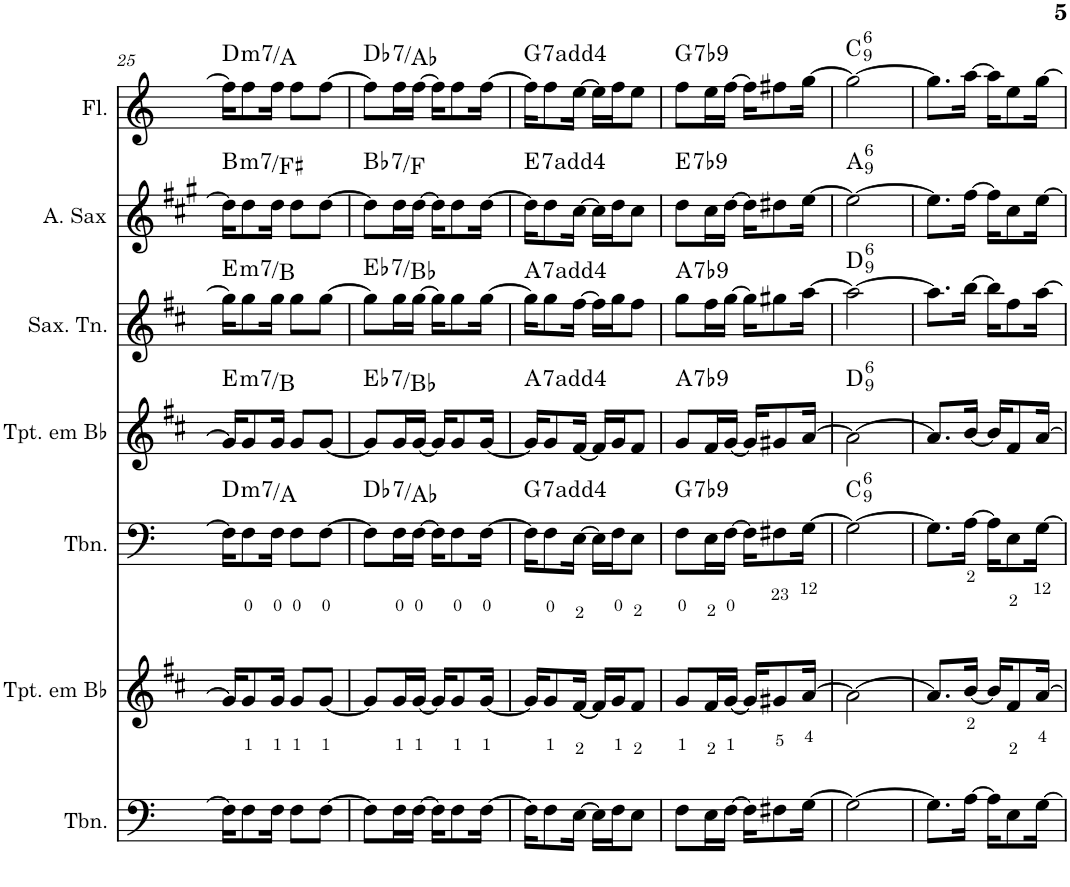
**kern	**kern	**kern	**harte	**kern	**harte	**kern	**harte	**kern	**harte	**kern	**harte
*part7	*part6	*part5	*part5	*part4	*part4	*part3	*part3	*part2	*part2	*part1	*part1
*staff7	*staff6	*staff5	*	*staff4	*	*staff3	*	*staff2	*	*staff1	*
*I"Trombone	*I"Trompete em Bb	*I"Trombone	*	*I"Trompete em Bb	*	*I"Saxofone Tenor	*	*I"Saxofone Alto	*	*I"Flauta Transversal	*
*I'Tbn.	*I'Tpt. em Bb	*I'Tbn.	*	*I'Tpt. em Bb	*	*I'Sax. Tn.	*	*	*	*I'Fl.	*
!!LO:PB:g=z
*clefF4	*clefG2	*clefF4	*	*clefG2	*	*clefG2	*	*clefG2	*	*clefG2	*
*	*Trd1c2	*	*	*Trd1c2	*	*Trd8c14	*	*Trd5c9	*	*	*
*k[]	*k[f#c#]	*k[]	*	*k[f#c#]	*	*k[f#c#]	*	*k[f#c#g#]	*	*k[]	*
*M2/4	*M2/4	*M2/4	*	*M2/4	*	*M2/4	*	*M2/4	*	*M2/4	*
=25	=25	=25	=25	=25	=25	=25	=25	=25	=25	=25	=25
!	!	!	!LO:H:kt=m7	!	!LO:H:kt=m7	!	!LO:H:kt=m7	!	!LO:H:kt=m7	!	!LO:H:kt=m7
16F\KL]	16g/KL]	16F\KL]	D:min7/5	16g/KL]	E:min7/5	16gg\KL]	E:min7/5	16dd\KL]	B:min7/5	16ff\KL]	D:min7/5
8F\	8g/	8F\	.	8g/	.	8gg\	.	8dd\	.	8ff\	.
16F\Jk	16g/Jk	16F\Jk	.	16g/Jk	.	16gg\Jk	.	16dd\Jk	.	16ff\Jk	.
8F\L	8g/L	8F\L	.	8g/L	.	8gg\L	.	8dd\L	.	8ff\L	.
[8F\J	[8g/J	[8F\J	.	[8g/J	.	[8gg\J	.	[8dd\J	.	[8ff\J	.
=26	=26	=26	=26	=26	=26	=26	=26	=26	=26	=26	=26
!	!	!	!LO:H:kt=7	!	!LO:H:kt=7	!	!LO:H:kt=7	!	!LO:H:kt=7	!	!LO:H:kt=7
8F\L]	8g/L]	8F\L]	Db:7/5	8g/L]	Eb:7/5	8gg\L]	Eb:7/5	8dd\L]	Bb:7/5	8ff\L]	Db:7/5
16F\L	16g/L	16F\L	.	16g/L	.	16gg\L	.	16dd\L	.	16ff\L	.
[16F\JJ	[16g/JJ	[16F\JJ	.	[16g/JJ	.	[16gg\JJ	.	[16dd\JJ	.	[16ff\JJ	.
16F\KL]	16g/KL]	16F\KL]	.	16g/KL]	.	16gg\KL]	.	16dd\KL]	.	16ff\KL]	.
8F\	8g/	8F\	.	8g/	.	8gg\	.	8dd\	.	8ff\	.
[16F\Jk	[16g/Jk	[16F\Jk	.	[16g/Jk	.	[16gg\Jk	.	[16dd\Jk	.	[16ff\Jk	.
=27	=27	=27	=27	=27	=27	=27	=27	=27	=27	=27	=27
!	!	!	!LO:H:kt=7	!	!LO:H:kt=7	!	!LO:H:kt=7	!	!LO:H:kt=7	!	!LO:H:kt=7
16F\KL]	16g/KL]	16F\KL]	G:7(4)	16g/KL]	A:7(4)	16gg\KL]	A:7(4)	16dd\KL]	E:7(4)	16ff\KL]	G:7(4)
8F\	8g/	8F\	.	8g/	.	8gg\	.	8dd\	.	8ff\	.
[16E\Jk	[16f#/Jk	[16E\Jk	.	[16f#/Jk	.	[16ff#\Jk	.	[16cc#\Jk	.	[16ee\Jk	.
16E\LL]	16f#/LL]	16E\LL]	.	16f#/LL]	.	16ff#\LL]	.	16cc#\LL]	.	16ee\LL]	.
16F\J	16g/J	16F\J	.	16g/J	.	16gg\J	.	16dd\J	.	16ff\J	.
8E\J	8f#/J	8E\J	.	8f#/J	.	8ff#\J	.	8cc#\J	.	8ee\J	.
=28	=28	=28	=28	=28	=28	=28	=28	=28	=28	=28	=28
!	!	!	!LO:H:kt=7	!	!LO:H:kt=7	!	!LO:H:kt=7	!	!LO:H:kt=7	!	!LO:H:kt=7
8F\L	8g/L	8F\L	G:7(b9)	8g/L	A:7(b9)	8gg\L	A:7(b9)	8dd\L	E:7(b9)	8ff\L	G:7(b9)
16E\L	16f#/L	16E\L	.	16f#/L	.	16ff#\L	.	16cc#\L	.	16ee\L	.
[16F\JJ	[16g/JJ	[16F\JJ	.	[16g/JJ	.	[16gg\JJ	.	[16dd\JJ	.	[16ff\JJ	.
16F\KL]	16g/KL]	16F\KL]	.	16g/KL]	.	16gg\KL]	.	16dd\KL]	.	16ff\KL]	.
8F#X\	8g#X/	8F#X\	.	8g#X/	.	8gg#X\	.	8dd#X\	.	8ff#X\	.
[16G\Jk	[16a/Jk	[16G\Jk	.	[16a/Jk	.	[16aa\Jk	.	[16ee\Jk	.	[16gg\Jk	.
=29	=29	=29	=29	=29	=29	=29	=29	=29	=29	=29	=29
!	!	!	!LO:H:kt=6	!	!LO:H:kt=6	!	!LO:H:kt=6	!	!LO:H:kt=6	!	!LO:H:kt=6
2G\_	2a\_	2G\_	C:maj6(9)	2a\_	D:maj6(9)	2aa\_	D:maj6(9)	2ee\_	A:maj6(9)	2gg\_	C:maj6(9)
=30	=30	=30	=30	=30	=30	=30	=30	=30	=30	=30	=30
8.G\L]	8.a/L]	8.G\L]	.	8.a/L]	.	8.aa\L]	.	8.ee\L]	.	8.gg\L]	.
[16A\Jk	[16b/Jk	[16A\Jk	.	[16b/Jk	.	[16bb\Jk	.	[16ff#\Jk	.	[16aa\Jk	.
16A\KL]	16b/KL]	16A\KL]	.	16b/KL]	.	16bb\KL]	.	16ff#\KL]	.	16aa\KL]	.
8E\	8f#/	8E\	.	8f#/	.	8ff#\	.	8cc#\	.	8ee\	.
[16G\Jk	[16a/Jk	[16G\Jk	.	[16a/Jk	.	[16aa\Jk	.	[16ee\Jk	.	[16gg\Jk	.
=	=	=	=	=	=	=	=	=	=	=	=
*-	*-	*-	*-	*-	*-	*-	*-	*-	*-	*-	*-
